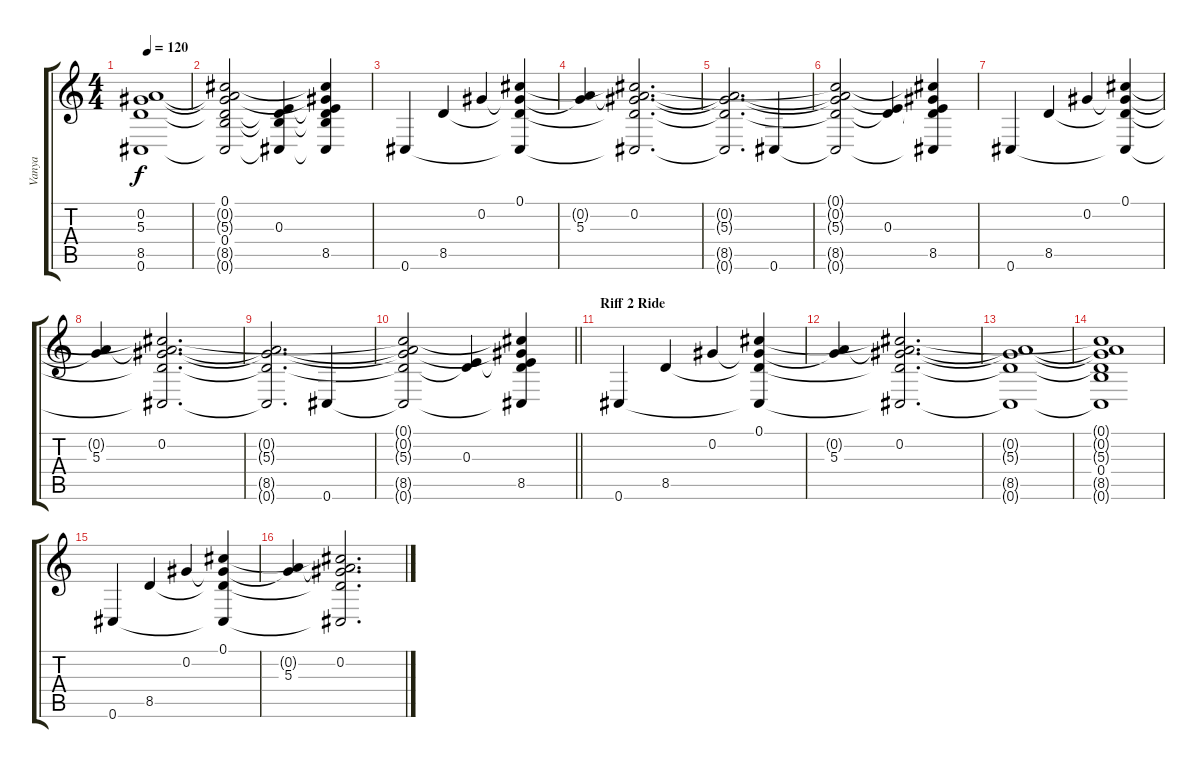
\track ("Vanya" "Vanya") {instrument overdrivenguitar}
\staff {score tabs}
\tuning (Db4 Ab3 E3 B2 Gb2 Db2) {hide}
\ts (4 4)
\tempo 120
\clef g2
\ks c
(0.2{t} 5.3{t} 8.5{t} 0.6{t}).1{dy f} |
(0.1{t} 0.2{t} 5.3{t} 0.4 8.5{t} 0.6{t}).2 (0.3 0.4{t} 8.5{t} 0.6{t}).4 (0.1{t} 0.2{t} 0.3{t} 0.4{t} 8.5 0.6{t}).4 |
0.6.4 8.5.4 0.2.4 (0.1 0.2{t} 8.5{t} 0.6{t}).4 |
(0.2{t} 5.3).4 (0.1{t} 0.2 5.3{t} 8.5{t} 0.6{t}).2{d} |
(0.2{t} 5.3{t} 8.5{t} 0.6{t}).2{d} 0.6.4 |
(0.1{t} 0.2{t} 5.3{t} 8.5{t} 0.6{t}).2 (0.3 8.5{t}).4 (0.1{t} 0.2{t} 0.3{t} 8.5 0.6{t}).4 |
0.6.4 8.5.4 0.2.4 (0.1 0.2{t} 8.5{t} 0.6{t}).4 |
(0.2{t} 5.3).4 (0.1{t} 0.2 5.3{t} 8.5{t} 0.6{t}).2{d} |
(0.2{t} 5.3{t} 8.5{t} 0.6{t}).2{d} 0.6.4 |
\barLineRight lightlight
(0.1{t} 0.2{t} 5.3{t} 8.5{t} 0.6{t}).2 (0.3 8.5{t}).4 (0.1{t} 0.2{t} 0.3{t} 8.5 0.6{t}).4 |
\section ("" "Riff 2 Ride")
0.6.4 8.5.4 0.2.4 (0.1 0.2{t} 8.5{t} 0.6{t}).4 |
(0.2{t} 5.3).4 (0.1{t} 0.2 5.3{t} 8.5{t} 0.6{t}).2{d} |
(0.2{t} 5.3{t} 8.5{t} 0.6{t}).1 |
(0.1{t} 0.2{t} 5.3{t} 0.4 8.5{t} 0.6{t}).1 |
0.6.4 8.5.4 0.2.4 (0.1 0.2{t} 8.5{t} 0.6{t}).4 |
(0.2{t} 5.3).4 (0.1{t} 0.2 5.3{t} 8.5{t} 0.6{t}).2{d}
